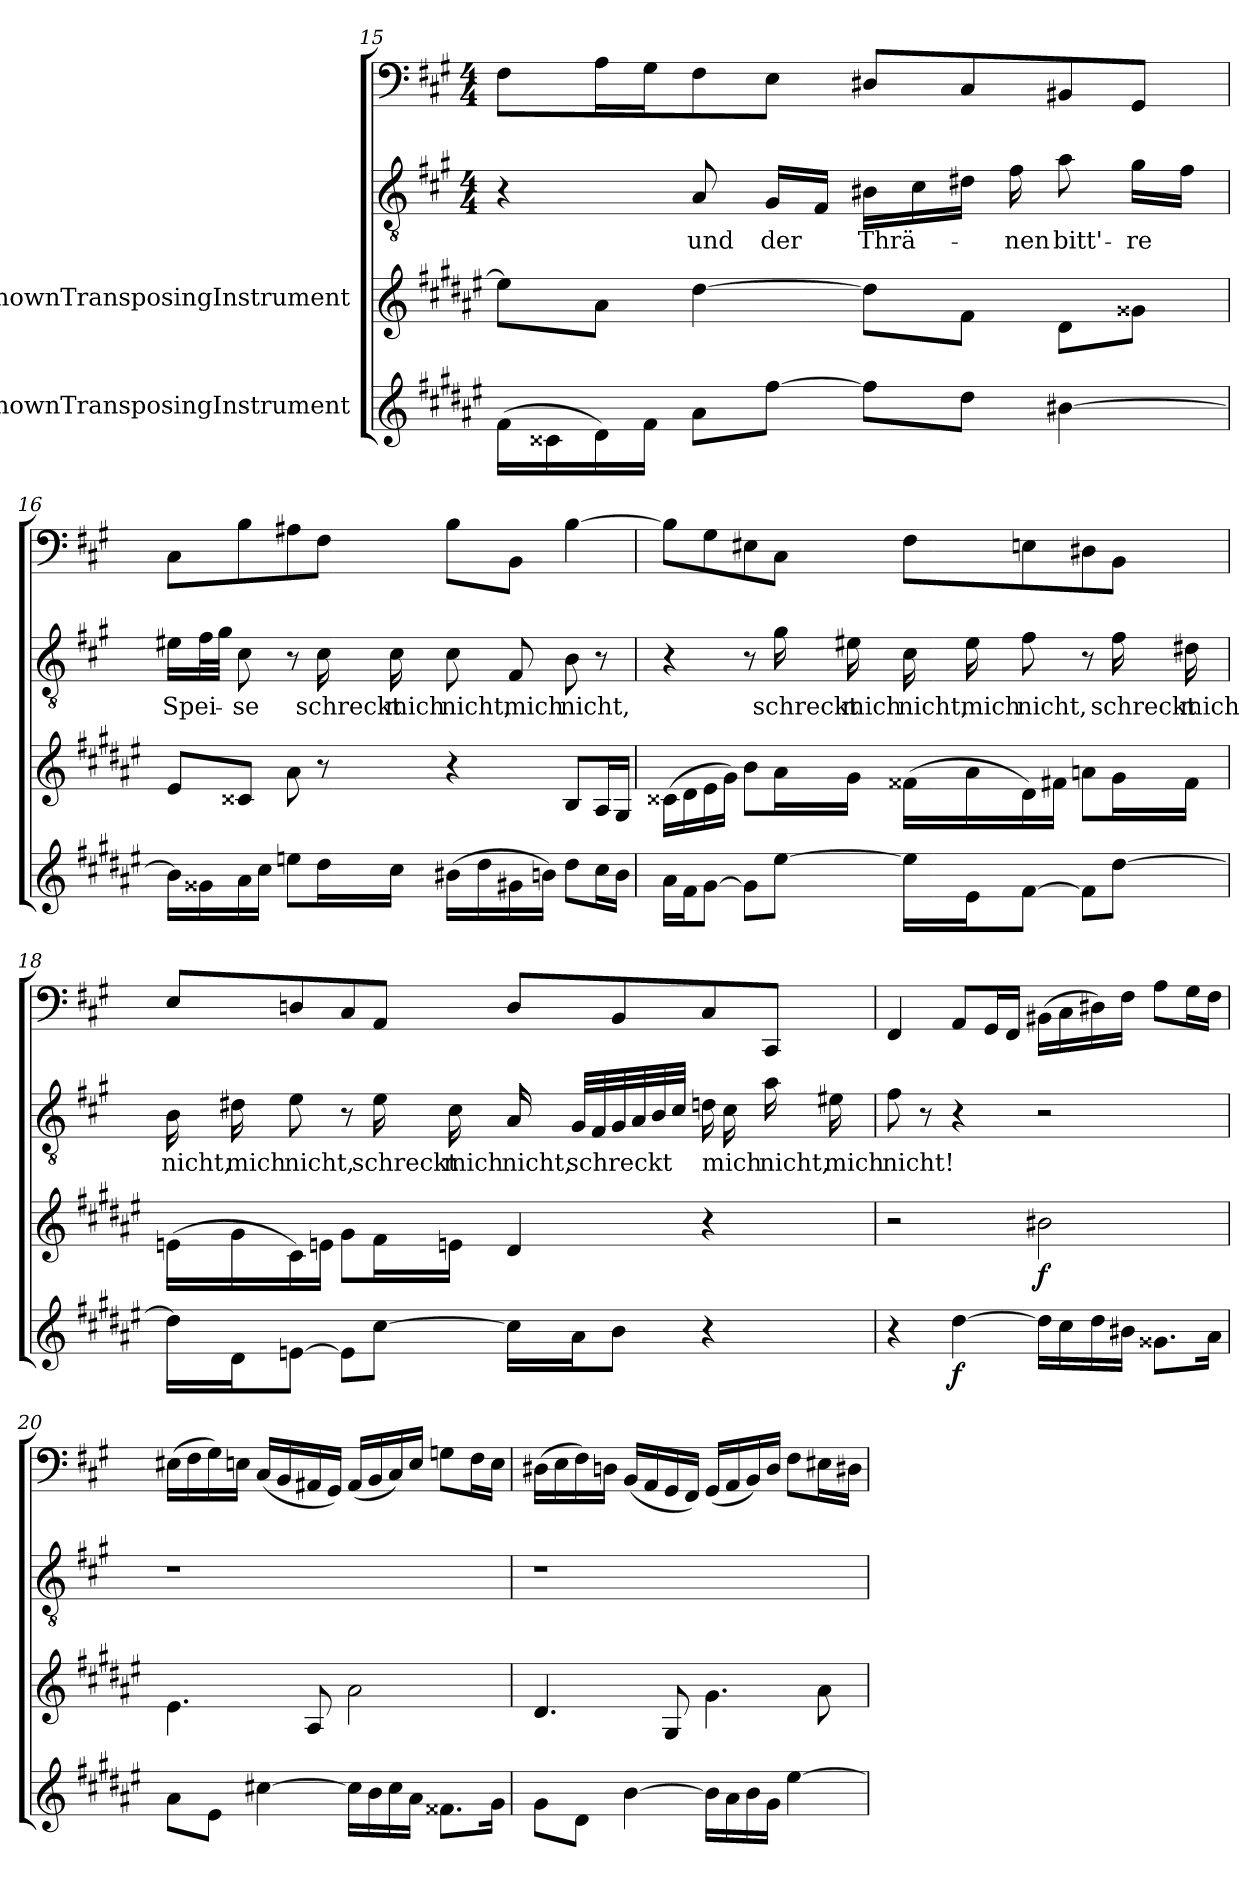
**kern	**dynam	**kern	**dynam	**kern	**text	**kern
*part4	*part4	*part3	*part3	*part2	*part2	*part1
*staff4	*staff4	*staff3	*staff3	*staff2	*staff2	*staff1
*I"UnknownTransposingInstrument	*	*I"UnknownTransposingInstrument	*	*	*	*
*clefG2	*	*clefG2	*	*clefGv2	*	*clefF4
*ITrd-2c-3	*	*ITrd-2c-3	*	*	*	*
*k[f#c#g#]	*	*k[f#c#g#]	*	*k[f#c#g#]	*	*k[f#c#g#]
*	*	*	*	*M4/4	*	*M4/4
=15	=15	=15	=15	=15	=15	=15
(16a\LL	.	8gg#\L]	.	4r	.	8F#\L
16e#X\	.	.	.	.	.	.
16f#\)	.	8cc#\J	.	.	.	16A\L
16a\JJ	.	.	.	.	.	16G#\J
8cc#\L	.	[4ff#\	.	8A/	und	8F#\
[8aa\J	.	.	.	16G#/LL	der	8E\J
.	.	.	.	16F#/JJ	.	.
8aa\L]	.	8ff#\L]	.	16B#X\LL	Thrä-	8D#X/L
.	.	.	.	16c#\	.	.
8ff#\J	.	8a\J	.	16d#X\JJ	.	8C#/
.	.	.	.	16f#\	-nen	.
[4dd#X\	.	8f#\L	.	8a\	bitt'-	8BB#X/
.	.	8b#X\J	.	16g#\LL	-re	8GG#/J
.	.	.	.	16f#\JJ	.	.
=16	=16	=16	=16	=16	=16	=16
16dd#\LL]	.	8g#/L	.	16e#X\LL	Spei-	8C#\L
16b#X\	.	.	.	32f#\L	.	.
.	.	.	.	32g#\JJJ	.	.
16cc#\	.	8e#X/J	.	8c#\	-se	8B\
16ee\JJ	.	.	.	.	.	.
8ggn\L	.	8cc#\	.	8r	.	8A#X\
16ff#\L	.	8r	.	16c#\	schreckt	8F#\J
16ee\JJ	.	.	.	16c#\	mich	.
(16dd#X\LL	.	4r	.	8c#\	nicht,	8B\L
16ff#\	.	.	.	.	.	.
16bn\	.	.	.	8F#/	mich	8BB\J
16ddn\JJ)	.	.	.	.	.	.
8ff#\L	.	8d/L	.	8B\	nicht,	[4B\
16ee\L	.	16c#/L	.	8r	.	.
16dd\JJ	.	16B/JJ	.	.	.	.
=17	=17	=17	=17	=17	=17	=17
16cc#\LL	.	(16e#X\LL	.	4r	.	8B\L]
16a\J	.	16f#\	.	.	.	.
[8b\J	.	16g#\	.	.	.	8G#\
.	.	16b\JJ)	.	.	.	.
8b\L]	.	8dd\L	.	8r	.	8E#X\
[8gg#\J	.	16cc#\L	.	16g#\	schreckt	8C#\J
.	.	16b\JJ	.	16e#X\	mich	.
16gg#\LL]	.	(16a#X\LL	.	16c#\	nicht,	8F#\L
16g#\J	.	16cc#\	.	16e#\	mich	.
[8a\J	.	16f#\)	.	8f#\	nicht,	8En\
.	.	16an\JJ	.	.	.	.
8a\L]	.	8ccn\L	.	8r	.	8D#X\
[8ff#\J	.	16b\L	.	16f#\	schreckt	8BB\J
.	.	16a\JJ	.	16d#X\	mich	.
=18	=18	=18	=18	=18	=18	=18
16ff#\LL]	.	(16gn\LL	.	16B\	nicht,	8E/L
16f#\J	.	16b\	.	16d#X\	mich	.
[8gn\J	.	16e\)	.	8e\	nicht,	8Dn/
.	.	16gn\JJ	.	.	.	.
8gn\L]	.	8b\L	.	8r	.	8C#/
[8ee\J	.	16a\L	.	16e\	schreckt	8AA/J
.	.	16gn\JJ	.	16c#\	mich	.
16ee\LL]	.	4f#/	.	16A/	nicht,	8D/L
16cc#\J	.	.	.	32G#/LLL	schreckt	.
.	.	.	.	32F#/	.	.
8dd\J	.	.	.	32G#/	.	8BB/
.	.	.	.	32A/	.	.
.	.	.	.	32B/	.	.
.	.	.	.	32c#/JJJ	.	.
4r	.	4r	.	16dn\	.	8C#/
.	.	.	.	16c#\	mich	.
.	.	.	.	16a\	nicht,	8CC#/J
.	.	.	.	16e#X\	mich	.
=19	=19	=19	=19	=19	=19	=19
4r	.	2r	.	8f#\	nicht!	4FF#/
.	.	.	.	8r	.	.
[4ff#\	f	.	.	4r	.	8AA/L
.	.	.	.	.	.	16GG#/L
.	.	.	.	.	.	16FF#/JJ
16ff#\LL]	.	2dd#X\	f	2r	.	(16BB#X\LL
16ee\	.	.	.	.	.	16C#\
16ff#\	.	.	.	.	.	16D#X\)
16dd#X\JJ	.	.	.	.	.	16F#\JJ
8.b#X\L	.	.	.	.	.	8A\L
.	.	.	.	.	.	16G#\L
16cc#\Jk	.	.	.	.	.	16F#\JJ
=20	=20	=20	=20	=20	=20	=20
8cc#\L	.	4.g#\	.	1r	.	(16E#X\LL
.	.	.	.	.	.	16F#\
8g#\J	.	.	.	.	.	16G#\)
.	.	.	.	.	.	16En\JJ
[4een\	.	.	.	.	.	(16C#/LL
.	.	.	.	.	.	16BB/
.	.	8c#/	.	.	.	16AA#X/
.	.	.	.	.	.	16GG#/JJ)
16ee\LL]	.	2cc#\	.	.	.	(16AA#/LL
16dd\	.	.	.	.	.	16BB/
16ee\	.	.	.	.	.	16C#/)
16cc#\JJ	.	.	.	.	.	16E/JJ
8.a#X\L	.	.	.	.	.	8Gn\L
.	.	.	.	.	.	16F#\L
16b\Jk	.	.	.	.	.	16E\JJ
=21	=21	=21	=21	=21	=21	=21
8b\L	.	4.f#/	.	1r	.	(16D#X\LL
.	.	.	.	.	.	16E\
8f#\J	.	.	.	.	.	16F#\)
.	.	.	.	.	.	16Dn\JJ
[4dd\	.	.	.	.	.	(16BB/LL
.	.	.	.	.	.	16AA/
.	.	8B/	.	.	.	16GG#/
.	.	.	.	.	.	16FF#/JJ)
16dd\LL]	.	4.b\	.	.	.	(16GG#/LL
16cc#\	.	.	.	.	.	16AA/
16dd\	.	.	.	.	.	16BB/)
16b\JJ	.	.	.	.	.	16D/JJ
[4gg#\	.	.	.	.	.	8F#\L
.	.	8cc#\	.	.	.	16E#X\L
.	.	.	.	.	.	16D#X\JJ
=	=	=	=	=	=	=
*-	*-	*-	*-	*-	*-	*-
